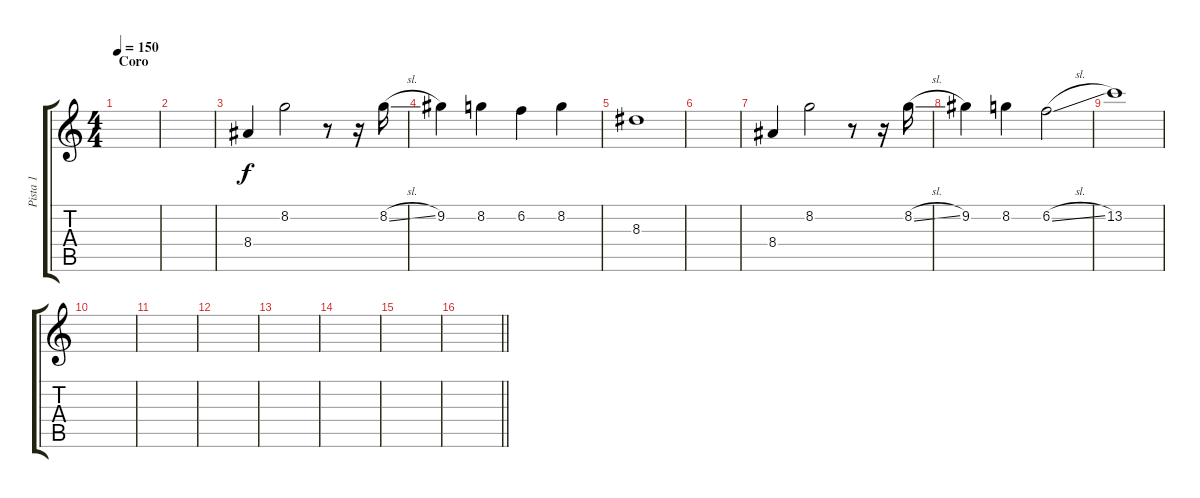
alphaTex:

\track ("Pista 1" "Pista 1") {instrument acousticguitarsteel}
\staff {score tabs}
\tuning (E4 B3 G3 D3 A2 E2) {hide}
\ts (4 4)
\section ("" "Coro")
\tempo 150
\clef g2
\ks c
|
|
8.4.4 8.2.2 r.8 r.16 8.2{sl}.16 |
9.2.4 8.2.4 6.2.4 8.2.4 |
8.3.1 |
|
8.4.4 8.2.2 r.8 r.16 8.2{sl}.16 |
9.2.4 8.2.4 6.2{sl}.2 |
13.2.1 |
|
|
|
|
|
|
\barLineRight lightlight
